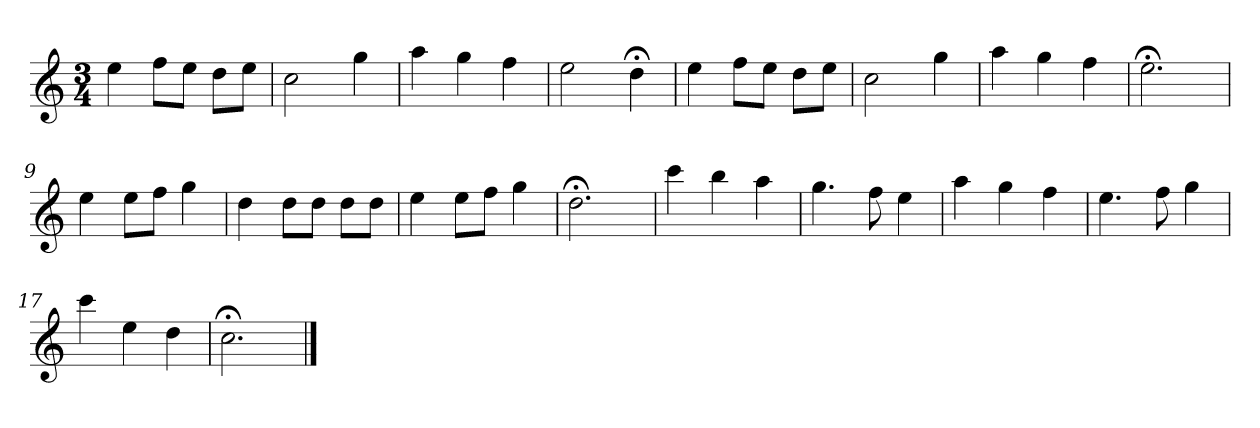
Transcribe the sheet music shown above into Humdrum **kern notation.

**kern
*part1
*staff1
*k[]
*C:
*M3/4
*MM120
=1
4ee
8ffL
8eeJ
8ddL
8eeJ
=2
2cc
4gg
=3
4aa
4gg
4ff
=4
2ee
4dd;<
=5
4ee
8ffL
8eeJ
8ddL
8eeJ
=6
2cc
4gg
=7
4aa
4gg
4ff
=8
2.ee;<
=9
4ee
8eeL
8ffJ
4gg
=10
4dd
8ddL
8ddJ
8ddL
8ddJ
=11
4ee
8eeL
8ffJ
4gg
=12
2.dd;<
=13
4ccc
4bb
4aa
=14
4.gg
8ff
4ee
=15
4aa
4gg
4ff
=16
4.ee
8ff
4gg
=17
4ccc
4ee
4dd
=18
2.cc;<
==
*-
